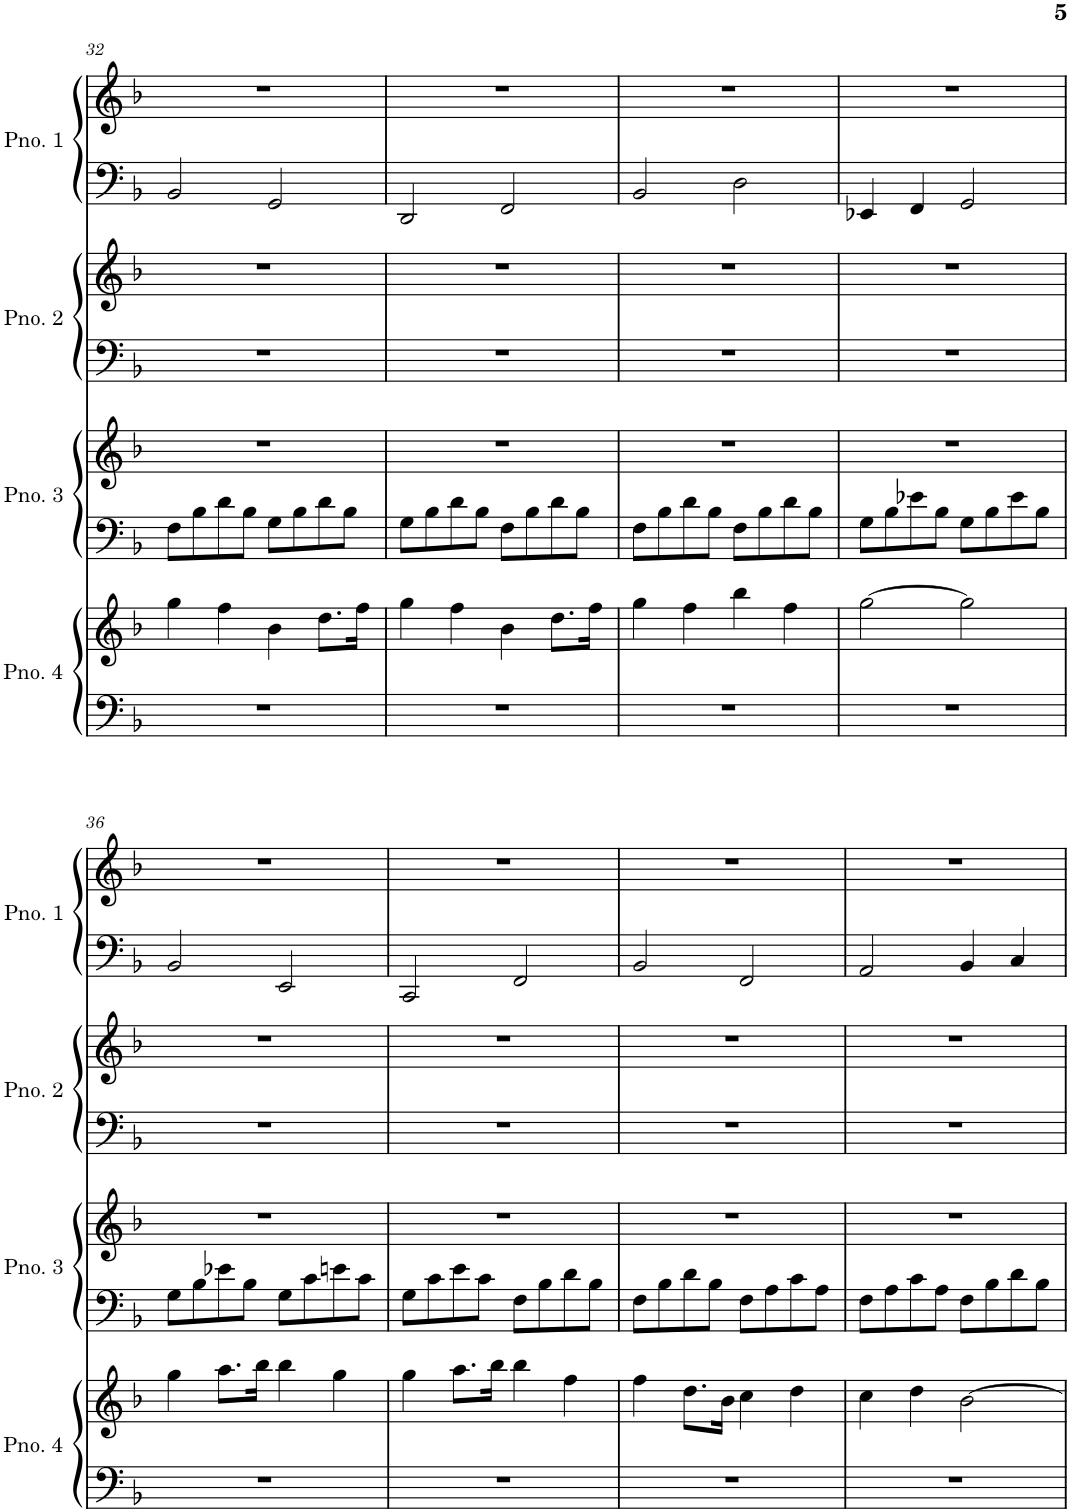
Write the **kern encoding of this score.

**kern	**kern	**kern	**kern	**kern	**kern	**kern	**kern
*part4	*part4	*part3	*part3	*part2	*part2	*part1	*part1
*staff8	*staff7	*staff6	*staff5	*staff4	*staff3	*staff2	*staff1
*I"Piano 4	*	*I"Piano 3	*	*I"Piano 2	*	*I"Piano 1	*
*I'Pno. 4	*	*I'Pno. 3	*	*I'Pno. 2	*	*I'Pno. 1	*
!!LO:PB:g=z
*clefF4	*clefG2	*clefF4	*clefG2	*clefF4	*clefG2	*clefF4	*clefG2
*k[b-]	*k[b-]	*k[b-]	*k[b-]	*k[b-]	*k[b-]	*k[b-]	*k[b-]
*M4/4	*M4/4	*M4/4	*M4/4	*M4/4	*M4/4	*M4/4	*M4/4
=32	=32	=32	=32	=32	=32	=32	=32
1r	4gg\	8F\L	1r	1r	1r	2BB-/	1r
.	.	8B-\	.	.	.	.	.
.	4ff\	8d\	.	.	.	.	.
.	.	8B-\J	.	.	.	.	.
.	4b-\	8G\L	.	.	.	2GG/	.
.	.	8B-\	.	.	.	.	.
.	8.dd\L	8d\	.	.	.	.	.
.	.	8B-\J	.	.	.	.	.
.	16ff\Jk	.	.	.	.	.	.
=33	=33	=33	=33	=33	=33	=33	=33
1r	4gg\	8G\L	1r	1r	1r	2DD/	1r
.	.	8B-\	.	.	.	.	.
.	4ff\	8d\	.	.	.	.	.
.	.	8B-\J	.	.	.	.	.
.	4b-\	8F\L	.	.	.	2FF/	.
.	.	8B-\	.	.	.	.	.
.	8.dd\L	8d\	.	.	.	.	.
.	.	8B-\J	.	.	.	.	.
.	16ff\Jk	.	.	.	.	.	.
=34	=34	=34	=34	=34	=34	=34	=34
1r	4gg\	8F\L	1r	1r	1r	2BB-/	1r
.	.	8B-\	.	.	.	.	.
.	4ff\	8d\	.	.	.	.	.
.	.	8B-\J	.	.	.	.	.
.	4bb-\	8F\L	.	.	.	2D\	.
.	.	8B-\	.	.	.	.	.
.	4ff\	8d\	.	.	.	.	.
.	.	8B-\J	.	.	.	.	.
=35	=35	=35	=35	=35	=35	=35	=35
1r	[2gg\	8G\L	1r	1r	1r	4EE-X/	1r
.	.	8B-\	.	.	.	.	.
.	.	8e-X\	.	.	.	4FF/	.
.	.	8B-\J	.	.	.	.	.
.	2gg\]	8G\L	.	.	.	2GG/	.
.	.	8B-\	.	.	.	.	.
.	.	8e-\	.	.	.	.	.
.	.	8B-\J	.	.	.	.	.
!!LO:LB:g=z
=36	=36	=36	=36	=36	=36	=36	=36
1r	4gg\	8G\L	1r	1r	1r	2BB-/	1r
.	.	8B-\	.	.	.	.	.
.	8.aa\L	8e-X\	.	.	.	.	.
.	.	8B-\J	.	.	.	.	.
.	16bb-\Jk	.	.	.	.	.	.
.	4bb-\	8G\L	.	.	.	2EE/	.
.	.	8c\	.	.	.	.	.
.	4gg\	8en\	.	.	.	.	.
.	.	8c\J	.	.	.	.	.
=37	=37	=37	=37	=37	=37	=37	=37
1r	4gg\	8G\L	1r	1r	1r	2CC/	1r
.	.	8c\	.	.	.	.	.
.	8.aa\L	8e\	.	.	.	.	.
.	.	8c\J	.	.	.	.	.
.	16bb-\Jk	.	.	.	.	.	.
.	4bb-\	8F\L	.	.	.	2FF/	.
.	.	8B-\	.	.	.	.	.
.	4ff\	8d\	.	.	.	.	.
.	.	8B-\J	.	.	.	.	.
=38	=38	=38	=38	=38	=38	=38	=38
1r	4ff\	8F\L	1r	1r	1r	2BB-/	1r
.	.	8B-\	.	.	.	.	.
.	8.dd\L	8d\	.	.	.	.	.
.	.	8B-\J	.	.	.	.	.
.	16b-\Jk	.	.	.	.	.	.
.	4cc\	8F\L	.	.	.	2FF/	.
.	.	8A\	.	.	.	.	.
.	4dd\	8c\	.	.	.	.	.
.	.	8A\J	.	.	.	.	.
=39	=39	=39	=39	=39	=39	=39	=39
1r	4cc\	8F\L	1r	1r	1r	2AA/	1r
.	.	8A\	.	.	.	.	.
.	4dd\	8c\	.	.	.	.	.
.	.	8A\J	.	.	.	.	.
.	[2b-\	8F\L	.	.	.	4BB-/	.
.	.	8B-\	.	.	.	.	.
.	.	8d\	.	.	.	4C/	.
.	.	8B-\J	.	.	.	.	.
=	=	=	=	=	=	=	=
*-	*-	*-	*-	*-	*-	*-	*-
